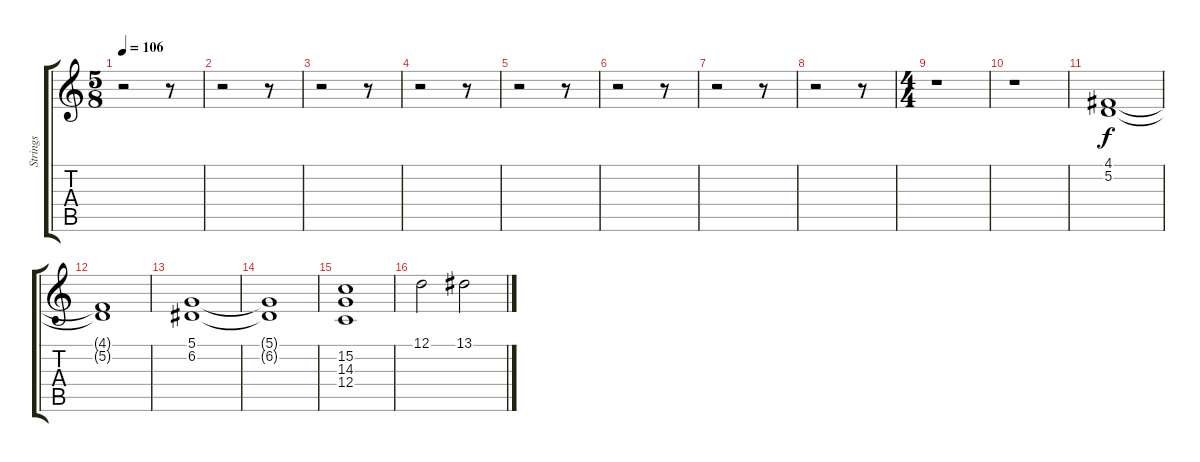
\track ("Strings" "Strings") {instrument stringensemble1}
\staff {score tabs}
\tuning (D4 A3 F3 C3 G2 D2) {hide}
\ts (5 8)
\tempo 106
\clef g2
\ks c
r.2{dy f} r.8 |
r.2 r.8 |
r.2 r.8 |
r.2 r.8 |
r.2 r.8 |
r.2 r.8 |
r.2 r.8 |
r.2 r.8 |
\ts (4 4)
r.1 |
r.1 |
(4.1 5.2).1 |
(4.1{t} 5.2{t}).1 |
(5.1 6.2).1 |
(5.1{t} 6.2{t}).1 |
(15.2 14.3 12.4).1 |
12.1.2 13.1.2
